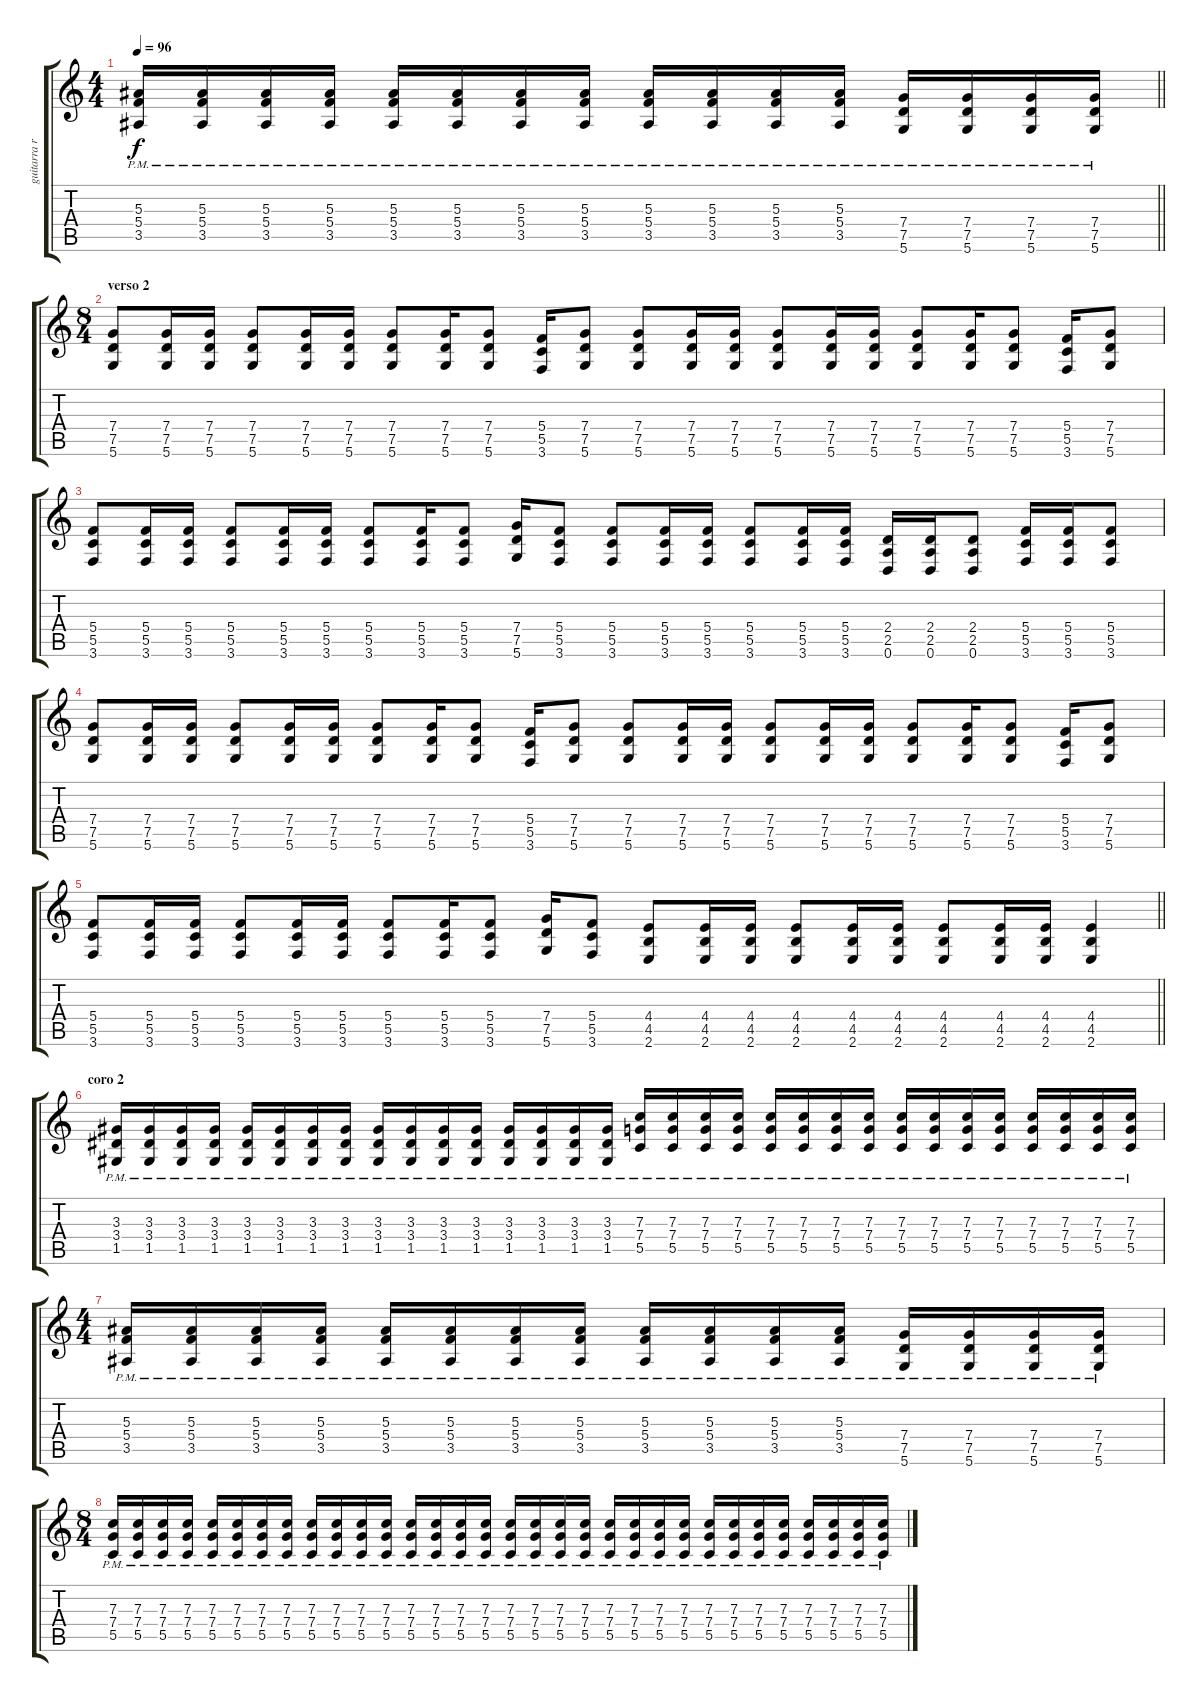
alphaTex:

\track ("guitarra ritmica" "guitarra r") {instrument distortionguitar}
\staff {score tabs}
\tuning (D4 A3 F3 C3 G2 D2) {hide}
\ts (4 4)
\tempo 96
\clef g2
\barLineRight lightlight
\ks c
(5.3{pm} 5.4{pm} 3.5{pm}).16{dy f} (5.3{pm} 5.4{pm} 3.5{pm}).16 (5.3{pm} 5.4{pm} 3.5{pm}).16 (5.3{pm} 5.4{pm} 3.5{pm}).16 (5.3{pm} 5.4{pm} 3.5{pm}).16 (5.3{pm} 5.4{pm} 3.5{pm}).16 (5.3{pm} 5.4{pm} 3.5{pm}).16 (5.3{pm} 5.4{pm} 3.5{pm}).16 (5.3{pm} 5.4{pm} 3.5{pm}).16 (5.3{pm} 5.4{pm} 3.5{pm}).16 (5.3{pm} 5.4{pm} 3.5{pm}).16 (5.3{pm} 5.4{pm} 3.5{pm}).16 (7.4{pm} 7.5{pm} 5.6{pm}).16 (7.4{pm} 7.5{pm} 5.6{pm}).16 (7.4{pm} 7.5{pm} 5.6).16 (7.4{pm} 7.5{pm} 5.6).16 |
\ts (8 4)
\section ("" "verso 2")
(7.4 7.5 5.6).8 (7.4 7.5 5.6).16 (7.4 7.5 5.6).16 (7.4 7.5 5.6).8 (7.4 7.5 5.6).16 (7.4 7.5 5.6).16 (7.4 7.5 5.6).8 (7.4 7.5 5.6).16 (7.4 7.5 5.6).8 (5.4 5.5 3.6).16 (7.4 7.5 5.6).8 (7.4 7.5 5.6).8 (7.4 7.5 5.6).16 (7.4 7.5 5.6).16 (7.4 7.5 5.6).8 (7.4 7.5 5.6).16 (7.4 7.5 5.6).16 (7.4 7.5 5.6).8 (7.4 7.5 5.6).16 (7.4 7.5 5.6).8 (5.4 5.5 3.6).16 (7.4 7.5 5.6).8 |
(5.4 5.5 3.6).8 (5.4 5.5 3.6).16 (5.4 5.5 3.6).16 (5.4 5.5 3.6).8 (5.4 5.5 3.6).16 (5.4 5.5 3.6).16 (5.4 5.5 3.6).8 (5.4 5.5 3.6).16 (5.4 5.5 3.6).8 (7.4 7.5 5.6).16 (5.4 5.5 3.6).8 (5.4 5.5 3.6).8 (5.4 5.5 3.6).16 (5.4 5.5 3.6).16 (5.4 5.5 3.6).8 (5.4 5.5 3.6).16 (5.4 5.5 3.6).16 (2.4 2.5 0.6).16 (2.4 2.5 0.6).16 (2.4 2.5 0.6).8 (5.4 5.5 3.6).16 (5.4 5.5 3.6).16 (5.4 5.5 3.6).8 |
(7.4 7.5 5.6).8 (7.4 7.5 5.6).16 (7.4 7.5 5.6).16 (7.4 7.5 5.6).8 (7.4 7.5 5.6).16 (7.4 7.5 5.6).16 (7.4 7.5 5.6).8 (7.4 7.5 5.6).16 (7.4 7.5 5.6).8 (5.4 5.5 3.6).16 (7.4 7.5 5.6).8 (7.4 7.5 5.6).8 (7.4 7.5 5.6).16 (7.4 7.5 5.6).16 (7.4 7.5 5.6).8 (7.4 7.5 5.6).16 (7.4 7.5 5.6).16 (7.4 7.5 5.6).8 (7.4 7.5 5.6).16 (7.4 7.5 5.6).8 (5.4 5.5 3.6).16 (7.4 7.5 5.6).8 |
\barLineRight lightlight
(5.4 5.5 3.6).8 (5.4 5.5 3.6).16 (5.4 5.5 3.6).16 (5.4 5.5 3.6).8 (5.4 5.5 3.6).16 (5.4 5.5 3.6).16 (5.4 5.5 3.6).8 (5.4 5.5 3.6).16 (5.4 5.5 3.6).8 (7.4 7.5 5.6).16 (5.4 5.5 3.6).8 (4.4 4.5 2.6).8 (4.4 4.5 2.6).16 (4.4 4.5 2.6).16 (4.4 4.5 2.6).8 (4.4 4.5 2.6).16 (4.4 4.5 2.6).16 (4.4 4.5 2.6).8 (4.4 4.5 2.6).16 (4.4 4.5 2.6).16 (4.4 4.5 2.6).4 |
\section ("" "coro 2")
(3.3{pm} 3.4{pm} 1.5{pm}).16 (3.3{pm} 3.4{pm} 1.5{pm}).16 (3.3{pm} 3.4{pm} 1.5{pm}).16 (3.3{pm} 3.4{pm} 1.5{pm}).16 (3.3{pm} 3.4{pm} 1.5{pm}).16 (3.3{pm} 3.4{pm} 1.5{pm}).16 (3.3{pm} 3.4{pm} 1.5{pm}).16 (3.3{pm} 3.4{pm} 1.5{pm}).16 (3.3{pm} 3.4{pm} 1.5{pm}).16 (3.3{pm} 3.4{pm} 1.5{pm}).16 (3.3{pm} 3.4{pm} 1.5{pm}).16 (3.3{pm} 3.4{pm} 1.5{pm}).16 (3.3{pm} 3.4{pm} 1.5{pm}).16 (3.3{pm} 3.4{pm} 1.5{pm}).16 (3.3{pm} 3.4{pm} 1.5{pm}).16 (3.3{pm} 3.4{pm} 1.5{pm}).16 (7.3{pm} 7.4{pm} 5.5{pm}).16 (7.3{pm} 7.4{pm} 5.5{pm}).16 (7.3{pm} 7.4{pm} 5.5{pm}).16 (7.3{pm} 7.4{pm} 5.5{pm}).16 (7.3{pm} 7.4{pm} 5.5{pm}).16 (7.3{pm} 7.4{pm} 5.5{pm}).16 (7.3{pm} 7.4{pm} 5.5{pm}).16 (7.3{pm} 7.4{pm} 5.5{pm}).16 (7.3{pm} 7.4{pm} 5.5{pm}).16 (7.3{pm} 7.4{pm} 5.5{pm}).16 (7.3{pm} 7.4{pm} 5.5{pm}).16 (7.3{pm} 7.4{pm} 5.5{pm}).16 (7.3{pm} 7.4{pm} 5.5{pm}).16 (7.3{pm} 7.4{pm} 5.5{pm}).16 (7.3{pm} 7.4{pm} 5.5{pm}).16 (7.3{pm} 7.4{pm} 5.5{pm}).16 |
\ts (4 4)
(5.3{pm} 5.4{pm} 3.5{pm}).16 (5.3{pm} 5.4{pm} 3.5{pm}).16 (5.3{pm} 5.4{pm} 3.5{pm}).16 (5.3{pm} 5.4{pm} 3.5{pm}).16 (5.3{pm} 5.4{pm} 3.5{pm}).16 (5.3{pm} 5.4{pm} 3.5{pm}).16 (5.3{pm} 5.4{pm} 3.5{pm}).16 (5.3{pm} 5.4{pm} 3.5{pm}).16 (5.3{pm} 5.4{pm} 3.5{pm}).16 (5.3{pm} 5.4{pm} 3.5{pm}).16 (5.3{pm} 5.4{pm} 3.5{pm}).16 (5.3{pm} 5.4{pm} 3.5{pm}).16 (7.4{pm} 7.5{pm} 5.6{pm}).16 (7.4{pm} 7.5{pm} 5.6{pm}).16 (7.4{pm} 7.5{pm} 5.6).16 (7.4{pm} 7.5{pm} 5.6).16 |
\ts (8 4)
(7.3{pm} 7.4{pm} 5.5{pm}).16 (7.3{pm} 7.4{pm} 5.5{pm}).16 (7.3{pm} 7.4{pm} 5.5{pm}).16 (7.3{pm} 7.4{pm} 5.5{pm}).16 (7.3{pm} 7.4{pm} 5.5{pm}).16 (7.3{pm} 7.4{pm} 5.5{pm}).16 (7.3{pm} 7.4{pm} 5.5{pm}).16 (7.3{pm} 7.4{pm} 5.5{pm}).16 (7.3{pm} 7.4{pm} 5.5{pm}).16 (7.3{pm} 7.4{pm} 5.5{pm}).16 (7.3{pm} 7.4{pm} 5.5{pm}).16 (7.3{pm} 7.4{pm} 5.5{pm}).16 (7.3{pm} 7.4{pm} 5.5{pm}).16 (7.3{pm} 7.4{pm} 5.5{pm}).16 (7.3{pm} 7.4{pm} 5.5{pm}).16 (7.3{pm} 7.4{pm} 5.5{pm}).16 (7.3{pm} 7.4{pm} 5.5{pm}).16 (7.3{pm} 7.4{pm} 5.5{pm}).16 (7.3{pm} 7.4{pm} 5.5{pm}).16 (7.3{pm} 7.4{pm} 5.5{pm}).16 (7.3{pm} 7.4{pm} 5.5{pm}).16 (7.3{pm} 7.4{pm} 5.5{pm}).16 (7.3{pm} 7.4{pm} 5.5{pm}).16 (7.3{pm} 7.4{pm} 5.5{pm}).16 (7.3{pm} 7.4{pm} 5.5{pm}).16 (7.3{pm} 7.4{pm} 5.5{pm}).16 (7.3{pm} 7.4{pm} 5.5{pm}).16 (7.3{pm} 7.4{pm} 5.5{pm}).16 (7.3{pm} 7.4{pm} 5.5{pm}).16 (7.3{pm} 7.4{pm} 5.5{pm}).16 (7.3{pm} 7.4{pm} 5.5{pm}).16 (7.3{pm} 7.4{pm} 5.5{pm}).16
